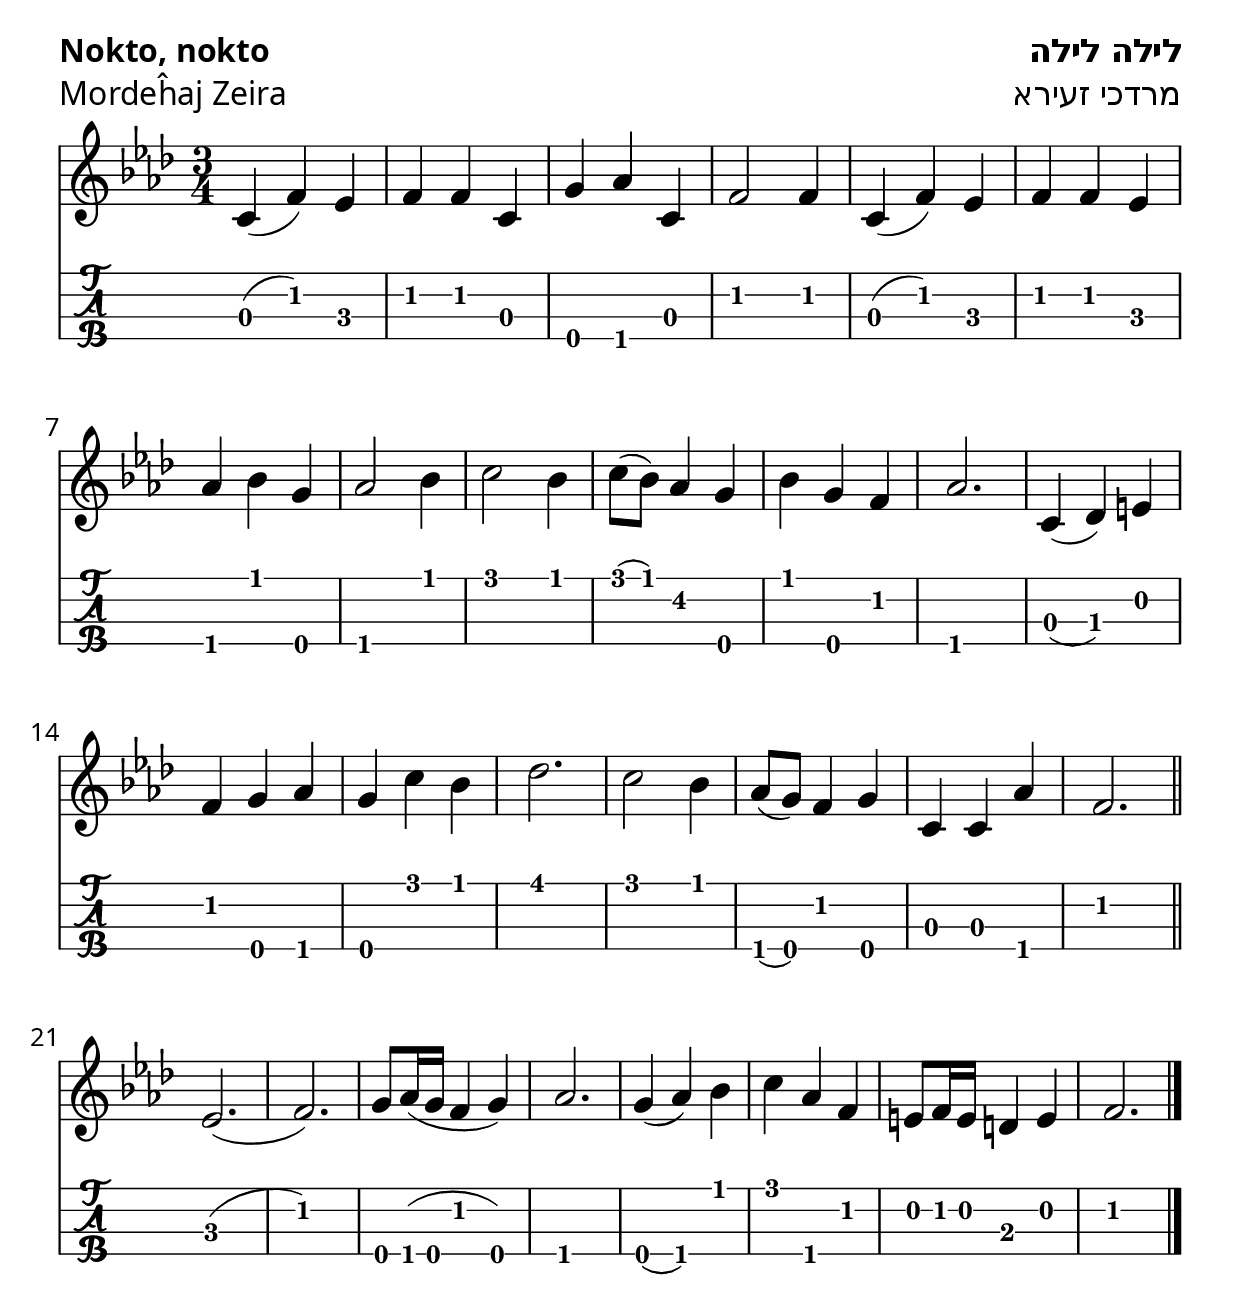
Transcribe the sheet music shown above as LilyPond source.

\include "../ĉiea.ly"

\header {
  titolo-xx     = ""
  titolo-he     = "לילה לילה"
  titolo-eo     = "Nokto, nokto"
  komponisto-xx = ""
  komponisto-he = "מרדכי זעירא"
  komponisto-eo = "Mordeĥaj Zeira"
  ikono         = "🌝"
}

\include "../titolo.ly"

melodio = {
  \time 3/4
  \key f \minor
  c( f) ees            | 
  f f c                | 
  g\4 aes\4 c          | 
  f2 f4                | 
  c( f) ees            | 
  f f ees              | 
  aes\4 bes g\4        | 
  aes2\4 bes4          | 
  c'2 bes4             | 
  c'8( bes) aes4\2 g\4 | 
  bes g\4 f            | 
  aes2.\4              | 
  c4( des) e           | 
  f g\4 aes\4          | 
  g\4 c' bes           | 
  des'2.               | 
  c'2 bes4             | 
  aes8\4( g\4) f4 g\4  | 
  c c aes\4            | 
  f2.                  | 
  \bar "||"
  \break
  ees(                      | 
  f)                        | 
  g8\4 aes16\4( g\4 f4 g\4) | 
  aes2.\4                   | 
  g4\4( aes\4) bes          | 
  c' aes\4 f                | 
  e8 f16 e d4 e             | 
  f2.                       | 
  \bar "|."
}

\include "../muziko.ly"
